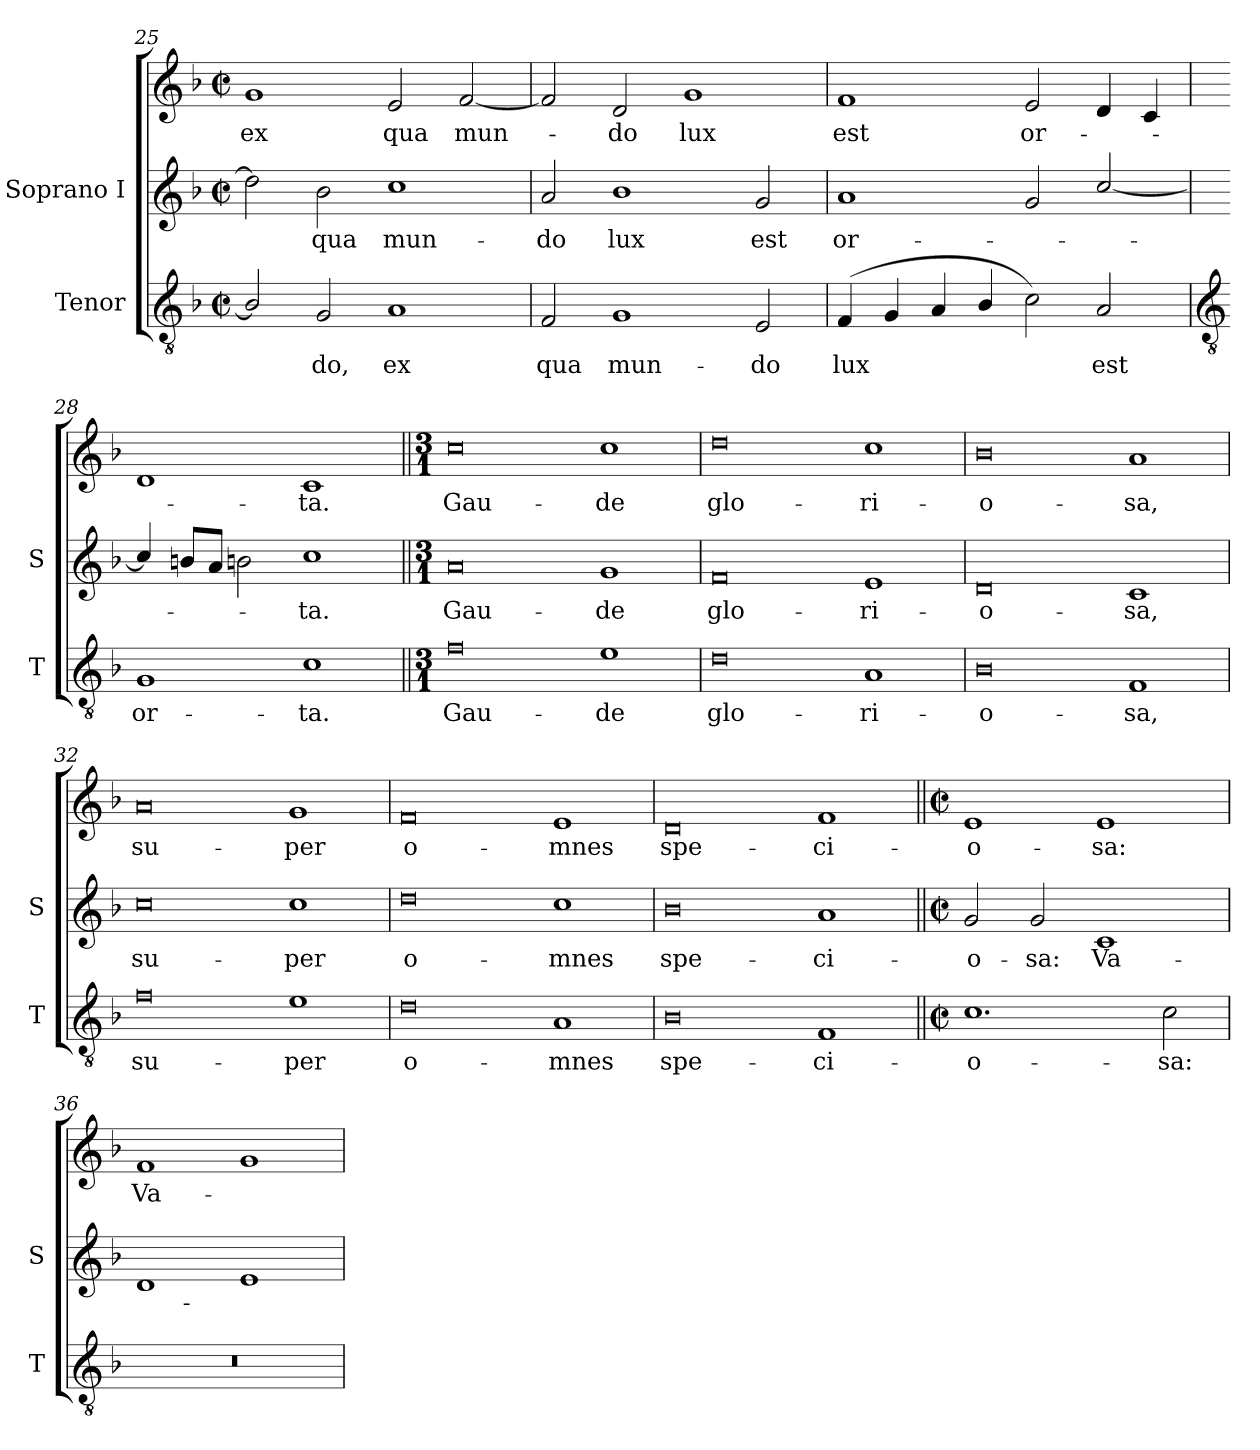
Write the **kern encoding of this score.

**kern	**text	**kern	**text	**kern	**text
*part2	*part2	*part1	*part1	*part1	*part1
*staff3	*staff3	*staff2	*staff2	*staff1	*staff1
*I"Tenor	*	*I"Soprano I	*	*	*
*I'T	*	*I'S	*	*	*
*clefGv2	*	*clefG2	*	*clefG2	*
*k[b-]	*	*k[b-]	*	*k[b-]	*
*F:	*	*F:	*	*F:	*
*M4/2	*	*M4/2	*	*M4/2	*
*met(c|)	*	*met(c|)	*	*met(c|)	*
=25	=25	=25	=25	=25	=25
!	!	!	!	!	!LO:LY:b
2B-/]	.	2dd]	.	1g	ex
!	!LO:LY:b	!	!LO:LY:b	!	!
2G	do,	2b-	qua	.	.
!	!LO:LY:b	!	!LO:LY:b	!	!LO:LY:b
1A	ex	1cc	mun-	2e	qua
!	!	!	!	!	!LO:LY:b
.	.	.	.	[2f	mun-
=26	=26	=26	=26	=26	=26
!	!LO:LY:b	!	!LO:LY:b	!	!
2F	qua	2a	do	2f]	.
!	!LO:LY:b	!	!LO:LY:b	!	!LO:LY:b
1G	mun-	1b-	lux	2d	-do
!	!	!	!	!	!LO:LY:b
.	.	.	.	1g	lux
!	!LO:LY:b	!	!LO:LY:b	!	!
2E	-do	2g	est	.	.
=27	=27	=27	=27	=27	=27
!	!LO:LY:b	!	!LO:LY:b	!	!LO:LY:b
(<4F	lux	1a	or-	1f	est
4G	.	.	.	.	.
4A	.	.	.	.	.
4B-/	.	.	.	.	.
!	!	!	!	!	!LO:LY:b
2c)	.	2g	.	2e	or-
!	!LO:LY:b	!	!	!	!
2A	est	[2cc/	.	4d	.
.	.	.	.	4c	.
!!LO:LB:g=z
=28	=28	=28	=28	=28	=28
*clefGv2	*	*	*	*	*
!	!LO:LY:b	!	!	!	!
1G	or-	4cc/]	.	1d	.
.	.	8bL	.	.	.
.	.	8aJ	.	.	.
.	.	2bn	.	.	.
!	!LO:LY:b	!	!LO:LY:b	!	!LO:LY:b
1c	-ta.	1cc	ta.	1c	ta.
=29||	=29||	=29||	=29||	=29||	=29||
*M3/1	*	*M3/1	*	*M3/1	*
!	!LO:LY:b	!	!LO:LY:b	!	!LO:LY:b
0f	Gau-	0a	Gau-	0cc	Gau-
!	!LO:LY:b	!	!LO:LY:b	!	!LO:LY:b
1e	-de	1g	-de	1cc	-de
=30	=30	=30	=30	=30	=30
!	!LO:LY:b	!	!LO:LY:b	!	!LO:LY:b
0d	glo-	0f	-glo-	0dd	glo-
!	!LO:LY:b	!	!LO:LY:b	!	!LO:LY:b
1A	-ri-	1e	-ri-	1cc	-ri-
=31	=31	=31	=31	=31	=31
!	!LO:LY:b	!	!LO:LY:b	!	!LO:LY:b
0B-	-o-	0d	o-	0b-	-o-
!	!LO:LY:b	!	!LO:LY:b	!	!LO:LY:b
1F	-sa,	1c	-sa,	1a	-sa,
=32	=32	=32	=32	=32	=32
!	!LO:LY:b	!	!LO:LY:b	!	!LO:LY:b
0f	su-	0cc	su-	0a	su-
!	!LO:LY:b	!	!LO:LY:b	!	!LO:LY:b
1e	-per	1cc	-per	1g	-per
=33	=33	=33	=33	=33	=33
!	!LO:LY:b	!	!LO:LY:b	!	!LO:LY:b
0d	o-	0dd	o-	0f	o-
!	!LO:LY:b	!	!LO:LY:b	!	!LO:LY:b
1A	-mnes	1cc	-mnes	1e	-mnes
=34	=34	=34	=34	=34	=34
!	!LO:LY:b	!	!LO:LY:b	!	!LO:LY:b
0B-	spe-	0b-	-spe-	0d	spe-
!	!LO:LY:b	!	!LO:LY:b	!	!LO:LY:b
1F	-ci-	1a	-ci-	1f	-ci-
=35||	=35||	=35||	=35||	=35||	=35||
*M4/2	*	*M4/2	*	*M4/2	*
*met(c|)	*	*met(c|)	*	*met(c|)	*
!	!LO:LY:b	!	!LO:LY:b	!	!LO:LY:b
1.c	-o-	2g	o-	1e	-o-
!	!	!	!LO:LY:b	!	!
.	.	2g	-sa:	.	.
!	!	!	!LO:LY:b	!	!LO:LY:b
.	.	1c	Va-	1e	-sa:
!	!LO:LY:b	!	!	!	!
2c	-sa:	.	.	.	.
=36	=36	=36	=36	=36	=36
!	!	!	!	!	!LO:LY:b
0r	.	1d	.	1f	Va-
.	.	1e	.	1g	.
=	=	=	=	=	=
*-	*-	*-	*-	*-	*-
